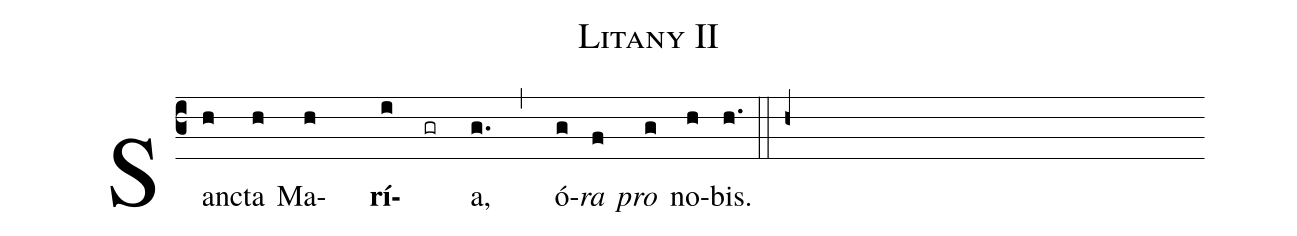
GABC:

name:Litany II;
def-m1: \grealign;
%%
(c3) Sanc([em1]h)ta([em1]h) Ma([em1]h   )<b>rí</b>([em1]i)([em1] gr )a,([em1]g.) ( ,)
ó([em1]g)<i>ra</i>([em1]f) <i>pro</i>([em1]g) no([em1]h)bis.([em1]h.) (:: h+)
